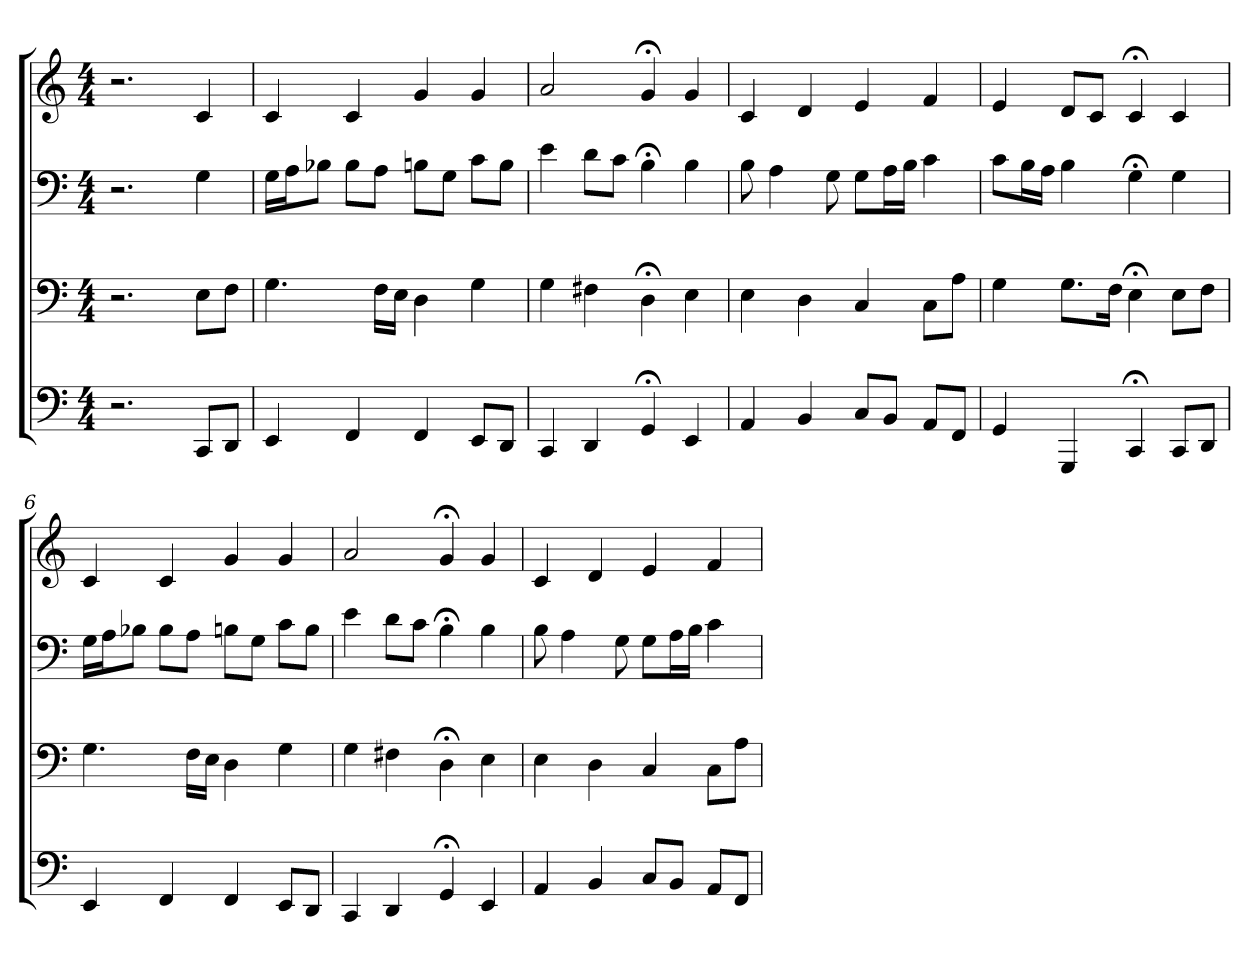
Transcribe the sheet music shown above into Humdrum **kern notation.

**kern	**kern	**kern	**kern
*part4	*part3	*part2	*part1
*staff4	*staff3	*staff2	*staff1
*clefF4	*clefF4	*clefF4	*clefG2
*k[]	*k[]	*k[]	*k[]
*C:	*C:	*C:	*C:
*M4/4	*M4/4	*M4/4	*M4/4
=1	=1	=1	=1
2.r	2.r	2.r	2.r
8CC/L	8E\L	4G	4c
8DD/J	8F\J	.	.
=2	=2	=2	=2
4EE	4.G	16G\LL	4c
.	.	16A\J	.
.	.	8B-X\J	.
4FF	.	8B-\L	4c
.	16F\LL	8A\J	.
.	16E\JJ	.	.
4FF	4D	8Bn\L	4g
.	.	8G\J	.
8EE/L	4G	8c\L	4g
8DD/J	.	8B\J	.
=3	=3	=3	=3
4CC	4G	4e	2a
4DD	4F#X	8d\L	.
.	.	8c\J	.
4GG;<	4D;<	4B;<	4g;<
4EE	4E	4B	4g
=4	=4	=4	=4
4AA	4E	8B	4c
.	.	4A	.
4BB	4D	.	4d
.	.	8G	.
8C/L	4C	8G\L	4e
8BB/J	.	16A\L	.
.	.	16B\JJ	.
8AA/L	8C\L	4c	4f
8FF/J	8A\J	.	.
=5	=5	=5	=5
4GG	4G	8c\L	4e
.	.	16B\L	.
.	.	16A\JJ	.
4GGG	8.G\L	4B	8d/L
.	.	.	8c/J
.	16F\Jk	.	.
4CC;<	4E;<	4G;<	4c;<
8CC/L	8E\L	4G	4c
8DD/J	8F\J	.	.
=6	=6	=6	=6
4EE	4.G	16G\LL	4c
.	.	16A\J	.
.	.	8B-X\J	.
4FF	.	8B-\L	4c
.	16F\LL	8A\J	.
.	16E\JJ	.	.
4FF	4D	8Bn\L	4g
.	.	8G\J	.
8EE/L	4G	8c\L	4g
8DD/J	.	8B\J	.
=7	=7	=7	=7
4CC	4G	4e	2a
4DD	4F#X	8d\L	.
.	.	8c\J	.
4GG;<	4D;<	4B;<	4g;<
4EE	4E	4B	4g
=8	=8	=8	=8
4AA	4E	8B	4c
.	.	4A	.
4BB	4D	.	4d
.	.	8G	.
8C/L	4C	8G\L	4e
8BB/J	.	16A\L	.
.	.	16B\JJ	.
8AA/L	8C\L	4c	4f
8FF/J	8A\J	.	.
=	=	=	=
*-	*-	*-	*-
